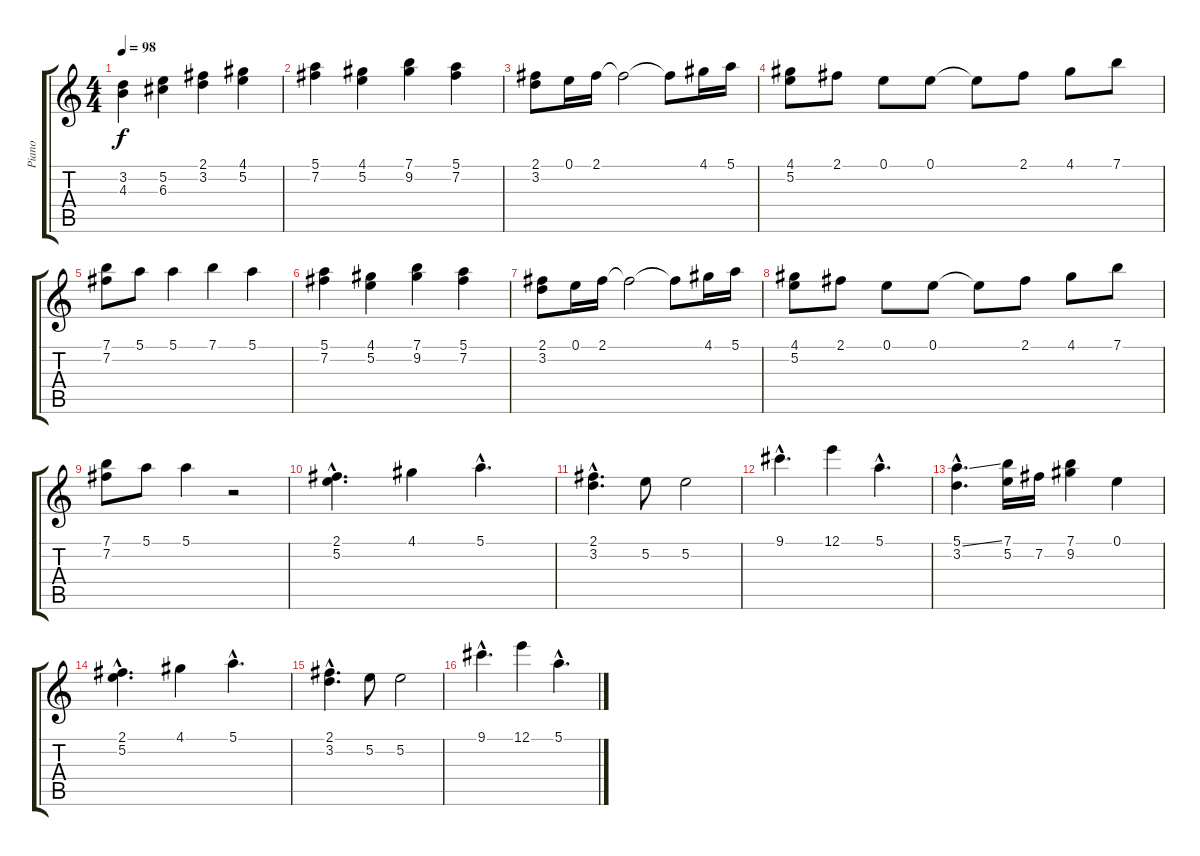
\track ("Piano" "Piano") {instrument acousticgrandpiano}
\staff {score tabs}
\tuning (E5 B4 G4 D4 A3 E3) {hide}
\ts (4 4)
\tempo 98
\clef g2
\ks c
(3.2 4.3).4{dy f} (5.2 6.3).4 (2.1 3.2).4 (4.1 5.2).4 |
(5.1 7.2).4 (4.1 5.2).4 (7.1 9.2).4 (5.1 7.2).4 |
(2.1 3.2).8 0.1.16 2.1.16 2.1{t}.2 2.1{t}.8 4.1.16 5.1.16 |
(4.1 5.2).8 2.1.8 0.1.8 0.1.8 0.1{t}.8 2.1.8 4.1.8 7.1.8 |
(7.1 7.2).8 5.1.8 5.1.4 7.1.4 5.1.4 |
(5.1 7.2).4 (4.1 5.2).4 (7.1 9.2).4 (5.1 7.2).4 |
(2.1 3.2).8 0.1.16 2.1.16 2.1{t}.2 2.1{t}.8 4.1.16 5.1.16 |
(4.1 5.2).8 2.1.8 0.1.8 0.1.8 0.1{t}.8 2.1.8 4.1.8 7.1.8 |
(7.1 7.2).8 5.1.8 5.1.4 r.2 |
(2.1{hac} 5.2{hac}).4{d} 4.1.4 5.1{hac}.4{d} |
(2.1{hac} 3.2{hac}).4{d} 5.2.8 5.2.2 |
9.1{hac}.4{d} 12.1.4 5.1{hac}.4{d} |
(5.1{ss hac} 3.2{hac}).4{d} (7.1 5.2).16 7.2.16 (7.1 9.2).4 0.1.4 |
(2.1{hac} 5.2{hac}).4{d} 4.1.4 5.1{hac}.4{d} |
(2.1{hac} 3.2{hac}).4{d} 5.2.8 5.2.2 |
9.1{hac}.4{d} 12.1.4 5.1{hac}.4{d}
